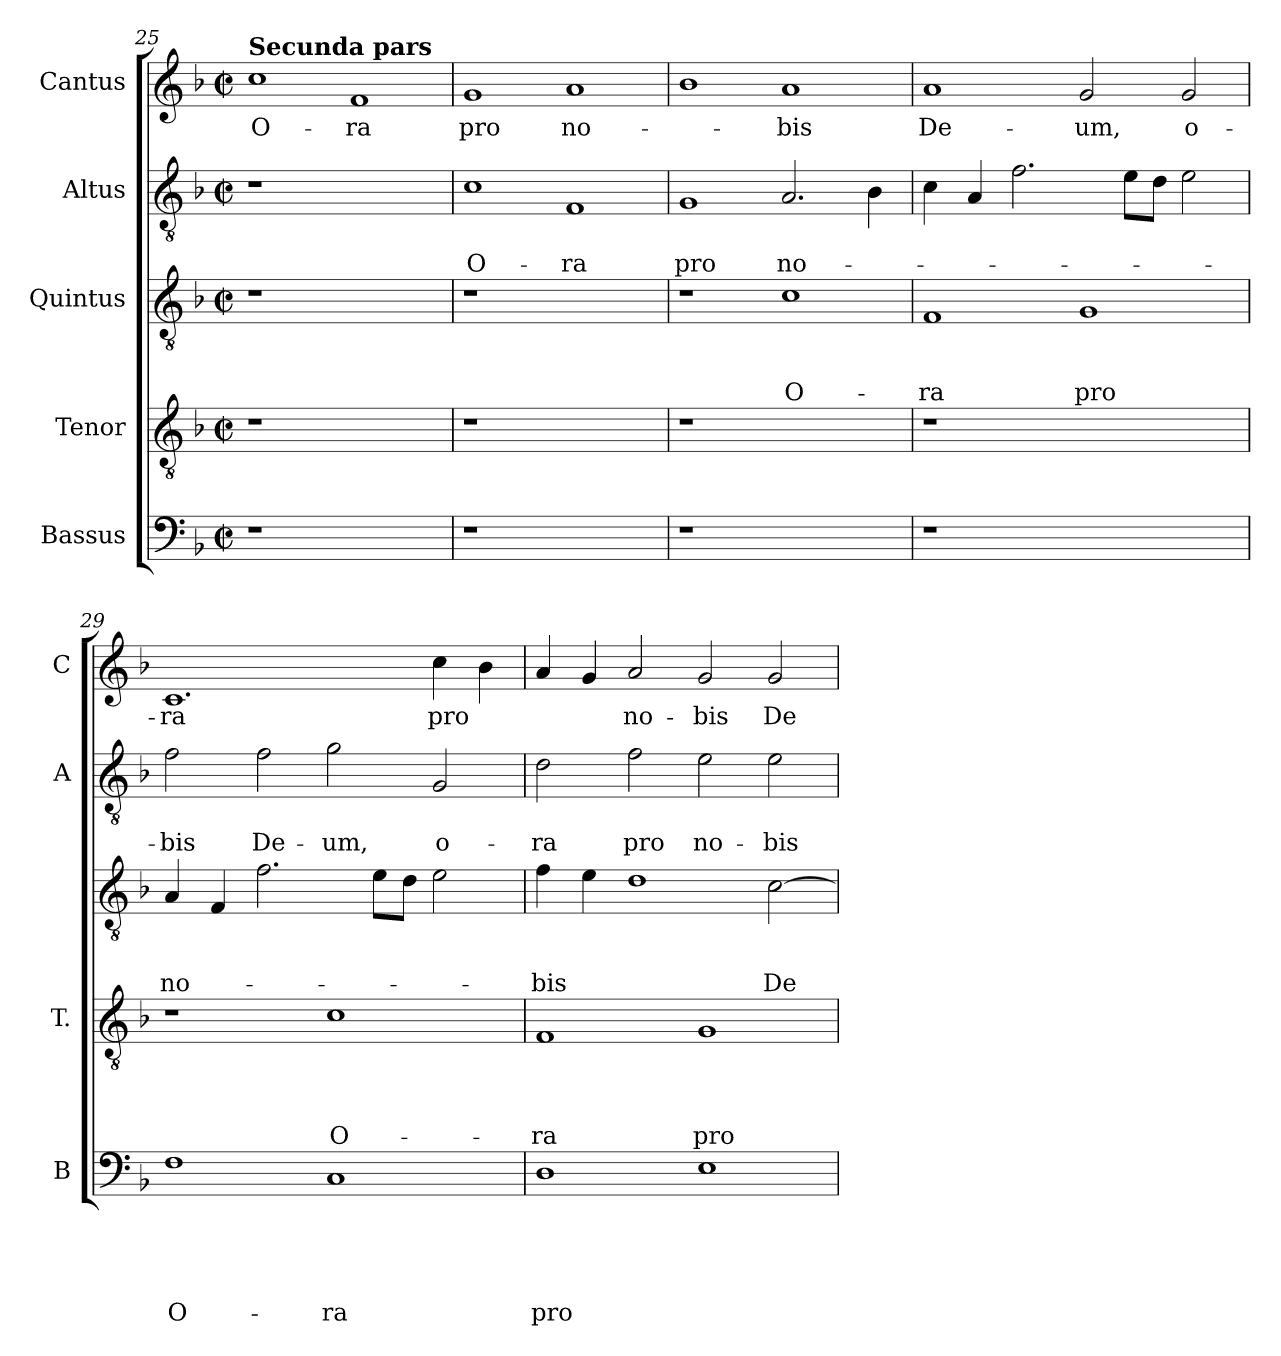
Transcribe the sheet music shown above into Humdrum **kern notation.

**kern	**text	**text	**text	**text	**text	**kern	**text	**text	**text	**text	**kern	**text	**text	**text	**kern	**text	**text	**kern	**text
*part5	*part5	*part5	*part5	*part5	*part5	*part4	*part4	*part4	*part4	*part4	*part3	*part3	*part3	*part3	*part2	*part2	*part2	*part1	*part1
*staff5	*staff5	*staff5	*staff5	*staff5	*staff5	*staff4	*staff4	*staff4	*staff4	*staff4	*staff3	*staff3	*staff3	*staff3	*staff2	*staff2	*staff2	*staff1	*staff1
*I"Bassus	*	*	*	*	*	*I"Tenor	*	*	*	*	*I"Quintus	*	*	*	*I"Altus	*	*	*I"Cantus	*
*I'B	*	*	*	*	*	*I'T.	*	*	*	*	*	*	*	*	*I'A	*	*	*I'C	*
*clefF4	*	*	*	*	*	*clefGv2	*	*	*	*	*clefGv2	*	*	*	*clefGv2	*	*	*clefG2	*
*k[b-]	*	*	*	*	*	*k[b-]	*	*	*	*	*k[b-]	*	*	*	*k[b-]	*	*	*k[b-]	*
*F:	*	*	*	*	*	*F:	*	*	*	*	*F:	*	*	*	*F:	*	*	*F:	*
*M2/2	*	*	*	*	*	*M2/2	*	*	*	*	*M2/2	*	*	*	*M2/2	*	*	*M2/2	*
*met(c|)	*	*	*	*	*	*met(c|)	*	*	*	*	*met(c|)	*	*	*	*met(c|)	*	*	*met(c|)	*
=25	=25	=25	=25	=25	=25	=25	=25	=25	=25	=25	=25	=25	=25	=25	=25	=25	=25	=25	=25
!	!	!	!	!	!	!	!	!	!	!	!	!	!	!	!	!	!	!LO:TX:a:B:t=Secunda pars	!
!	!	!	!	!	!	!	!	!	!	!	!	!	!	!	!	!	!	!	!LO:LY:b
1r	.	.	.	.	.	1r	.	.	.	.	1r	.	.	.	1r	.	.	1cc	O-
!	!	!	!	!	!	!	!	!	!	!	!	!	!	!	!	!	!	!	!LO:LY:b
1ryy	.	.	.	.	.	1ryy	.	.	.	.	1ryy	.	.	.	1ryy	.	.	1f	-ra
=26	=26	=26	=26	=26	=26	=26	=26	=26	=26	=26	=26	=26	=26	=26	=26	=26	=26	=26	=26
!	!	!	!	!	!	!	!	!	!	!	!	!	!	!	!	!	!LO:LY:b	!	!LO:LY:b
1r	.	.	.	.	.	1r	.	.	.	.	1r	.	.	.	1c	.	O-	1g	pro
!	!	!	!	!	!	!	!	!	!	!	!	!	!	!	!	!	!LO:LY:b	!	!LO:LY:b
1ryy	.	.	.	.	.	1ryy	.	.	.	.	1ryy	.	.	.	1F	.	-ra	1a	no-
!!LO:PB:g=z
=27	=27	=27	=27	=27	=27	=27	=27	=27	=27	=27	=27	=27	=27	=27	=27	=27	=27	=27	=27
!	!	!	!	!	!	!	!	!	!	!	!	!	!	!	!	!	!LO:LY:b	!	!
1r	.	.	.	.	.	1r	.	.	.	.	1r	.	.	.	1G	.	pro	1b-	.
!	!	!	!	!	!	!	!	!	!	!	!	!	!	!LO:LY:b	!	!	!LO:LY:b	!	!LO:LY:b
1ryy	.	.	.	.	.	1ryy	.	.	.	.	1c	.	.	O-	2.A/	.	no-	1a	-bis
.	.	.	.	.	.	.	.	.	.	.	.	.	.	.	4B-\	.	.	.	.
=28	=28	=28	=28	=28	=28	=28	=28	=28	=28	=28	=28	=28	=28	=28	=28	=28	=28	=28	=28
!	!	!	!	!	!	!	!	!	!	!	!	!	!	!LO:LY:b	!	!	!	!	!LO:LY:b
1r	.	.	.	.	.	1r	.	.	.	.	1F	.	.	-ra	4c\	.	.	1a	De-
.	.	.	.	.	.	.	.	.	.	.	.	.	.	.	4A/	.	.	.	.
.	.	.	.	.	.	.	.	.	.	.	.	.	.	.	2.f\	.	.	.	.
!	!	!	!	!	!	!	!	!	!	!	!	!	!	!LO:LY:b	!	!	!	!	!LO:LY:b
1ryy	.	.	.	.	.	1ryy	.	.	.	.	1G	.	.	pro	.	.	.	2g/	-um,
.	.	.	.	.	.	.	.	.	.	.	.	.	.	.	8e\L	.	.	.	.
.	.	.	.	.	.	.	.	.	.	.	.	.	.	.	8d\J	.	.	.	.
!	!	!	!	!	!	!	!	!	!	!	!	!	!	!	!	!	!	!	!LO:LY:b
.	.	.	.	.	.	.	.	.	.	.	.	.	.	.	2e\	.	.	2g/	o-
=29	=29	=29	=29	=29	=29	=29	=29	=29	=29	=29	=29	=29	=29	=29	=29	=29	=29	=29	=29
!	!	!	!	!	!LO:LY:b	!	!	!	!	!	!	!	!	!LO:LY:b	!	!	!LO:LY:b	!	!LO:LY:b
1F	.	.	.	.	O-	1r	.	.	.	.	4A/	.	.	no-	2f\	.	-bis	1.c	-ra
.	.	.	.	.	.	.	.	.	.	.	4F/	.	.	.	.	.	.	.	.
!	!	!	!	!	!	!	!	!	!	!	!	!	!	!	!	!	!LO:LY:b	!	!
.	.	.	.	.	.	.	.	.	.	.	2.f\	.	.	.	2f\	.	De-	.	.
!	!	!	!	!	!LO:LY:b	!	!	!	!	!LO:LY:b	!	!	!	!	!	!	!LO:LY:b	!	!
1C	.	.	.	.	-ra	1c	.	.	.	O-	.	.	.	.	2g\	.	-um,	.	.
.	.	.	.	.	.	.	.	.	.	.	8e\L	.	.	.	.	.	.	.	.
.	.	.	.	.	.	.	.	.	.	.	8d\J	.	.	.	.	.	.	.	.
!	!	!	!	!	!	!	!	!	!	!	!	!	!	!	!	!	!LO:LY:b	!	!LO:LY:b
.	.	.	.	.	.	.	.	.	.	.	2e\	.	.	.	2G/	.	o-	4cc\	pro
.	.	.	.	.	.	.	.	.	.	.	.	.	.	.	.	.	.	4b-\	.
=30	=30	=30	=30	=30	=30	=30	=30	=30	=30	=30	=30	=30	=30	=30	=30	=30	=30	=30	=30
!	!	!	!	!	!LO:LY:b	!	!	!	!	!LO:LY:b	!	!	!	!LO:LY:b	!	!	!LO:LY:b	!	!
1D	.	.	.	.	pro	1F	.	.	.	-ra	4f\	.	.	-bis	2d\	.	-ra	4a/	.
.	.	.	.	.	.	.	.	.	.	.	4e\	.	.	.	.	.	.	4g/	.
!	!	!	!	!	!	!	!	!	!	!	!	!	!	!	!	!	!LO:LY:b	!	!LO:LY:b
.	.	.	.	.	.	.	.	.	.	.	1d	.	.	.	2f\	.	pro	2a/	no-
!	!	!	!	!	!	!	!	!	!	!LO:LY:b	!	!	!	!	!	!	!LO:LY:b	!	!LO:LY:b
1E	.	.	.	.	.	1G	.	.	.	pro	.	.	.	.	2e\	.	no-	2g/	-bis
!	!	!	!	!	!	!	!	!	!	!	!	!	!	!LO:LY:b	!	!	!LO:LY:b	!	!LO:LY:b
.	.	.	.	.	.	.	.	.	.	.	[2c\	.	.	De-	2e\	.	-bis	2g/	De-
=	=	=	=	=	=	=	=	=	=	=	=	=	=	=	=	=	=	=	=
*-	*-	*-	*-	*-	*-	*-	*-	*-	*-	*-	*-	*-	*-	*-	*-	*-	*-	*-	*-
